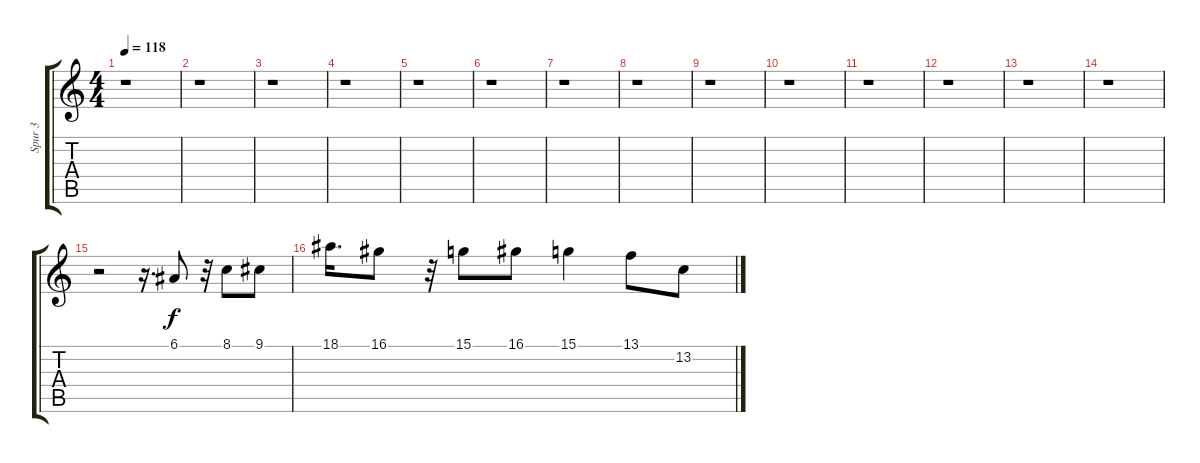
\track ("Spur 3" "Spur 3") {instrument stringensemble1}
\staff {score tabs}
\tuning (E4 B3 G3 D3 A2 E2) {hide}
\ts (4 4)
\tempo 118
\clef g2
\ks c
r.1{dy f instrument stringensemble1} |
r.1 |
r.1 |
r.1 |
r.1 |
r.1 |
r.1 |
r.1 |
r.1 |
r.1 |
r.1 |
r.1 |
r.1 |
r.1 |
r.2 r.16{d} 6.1.8 r.32 8.1.8 9.1.8 |
18.1.16{d} 16.1.8 r.32 15.1.8 16.1.8 15.1.4 13.1.8 13.2.8
